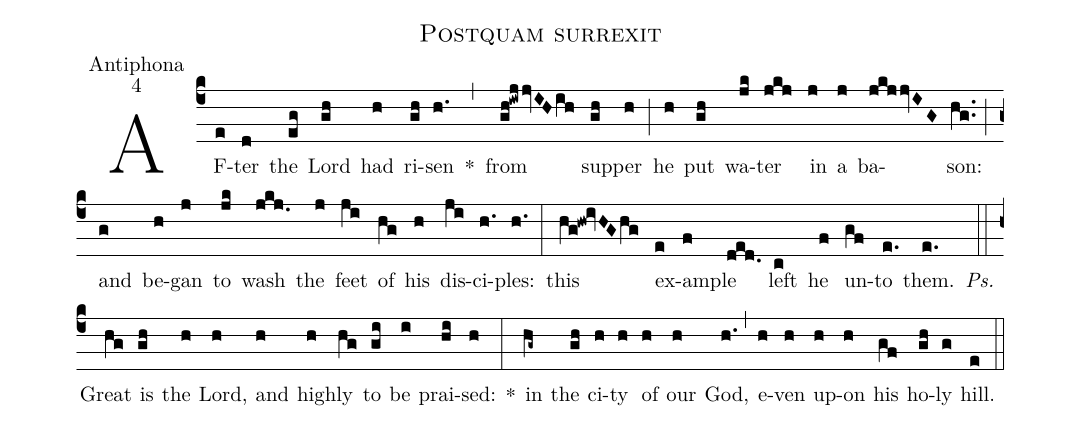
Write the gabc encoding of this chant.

name:Postquam surrexit;
office-part:Antiphona;
mode:4;
%%
(c4) AF(e)ter(d) the(eg) Lord(gh) had(h) ri(gh)sen(h.) *(,) from(gh!iwjjvIH/ih) sup(gh)per(h) (;) he(h) put(gh) wa(jk)ter(jkj) in(j) a(j) ba(jkjjvIG)son:(hg..) (;) and(g) be(h)gan(j) to(jk) wash(jkj.0) the(j) feet(ji) of(hg) his(h) dis(ji)ci(h.)ples:(h.) (:) this(hg!hw!ivHGhg) ex(e)am(f)ple(ded.0) left(c) he(f) un(gf)to(e.) them.(e.) <i>Ps.</i>(::) Great(hg) is(gh) the(h) Lord,(h) and(h) high(h)ly(hg) to(gi) be(i) prai(hi)sed:(h) *(:) in(hg~) the(gh) ci(h)ty(h) of(h) our(h) God,(h.1) (,) e(h)ven(h) up(h)on(h) his(gf) ho(gh)ly(g) hill.(e) (::)
